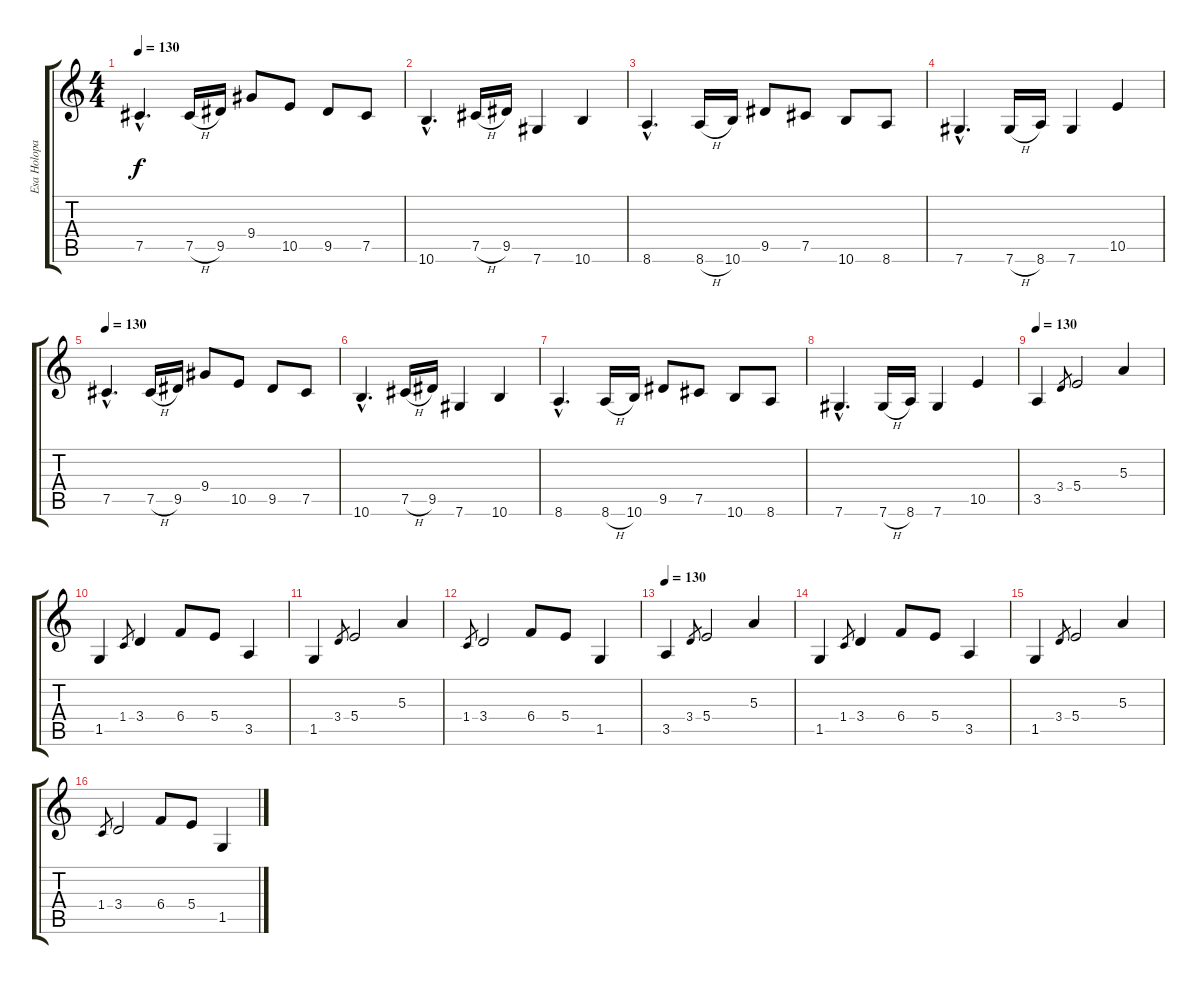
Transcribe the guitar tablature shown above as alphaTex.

\track ("Esa Holopainen" "Esa Holopa") {instrument distortionguitar}
\staff {score tabs}
\tuning (Db4 Ab3 E3 B2 Gb2 Db2) {hide}
\ts (4 4)
\tempo 130
\clef g2
\ks c
7.5{hac}.4{d dy f} 7.5{h}.16 9.5.16 9.4.8 10.5.8 9.5.8 7.5.8 |
10.6{hac}.4{d} 7.5{h}.16 9.5.16 7.6.4 10.6.4 |
8.6{hac}.4{d} 8.6{h}.16 10.6.16 9.5.8 7.5.8 10.6.8 8.6.8 |
7.6{hac}.4{d} 7.6{h}.16 8.6.16 7.6.4 10.5.4 |
\tempo 130
7.5{hac}.4{d} 7.5{h}.16 9.5.16 9.4.8 10.5.8 9.5.8 7.5.8 |
10.6{hac}.4{d} 7.5{h}.16 9.5.16 7.6.4 10.6.4 |
8.6{hac}.4{d} 8.6{h}.16 10.6.16 9.5.8 7.5.8 10.6.8 8.6.8 |
7.6{hac}.4{d} 7.6{h}.16 8.6.16 7.6.4 10.5.4 |
\tempo 130
3.5.4 3.4.8{gr} 5.4.2 5.3.4 |
1.5.4 1.4.8{gr} 3.4.4 6.4.8 5.4.8 3.5.4 |
1.5.4 3.4.8{gr} 5.4.2 5.3.4 |
1.4.8{gr} 3.4.2 6.4.8 5.4.8 1.5.4 |
\tempo 130
3.5.4 3.4.8{gr} 5.4.2 5.3.4 |
1.5.4 1.4.8{gr} 3.4.4 6.4.8 5.4.8 3.5.4 |
1.5.4 3.4.8{gr} 5.4.2 5.3.4 |
1.4.8{gr} 3.4.2 6.4.8 5.4.8 1.5.4
